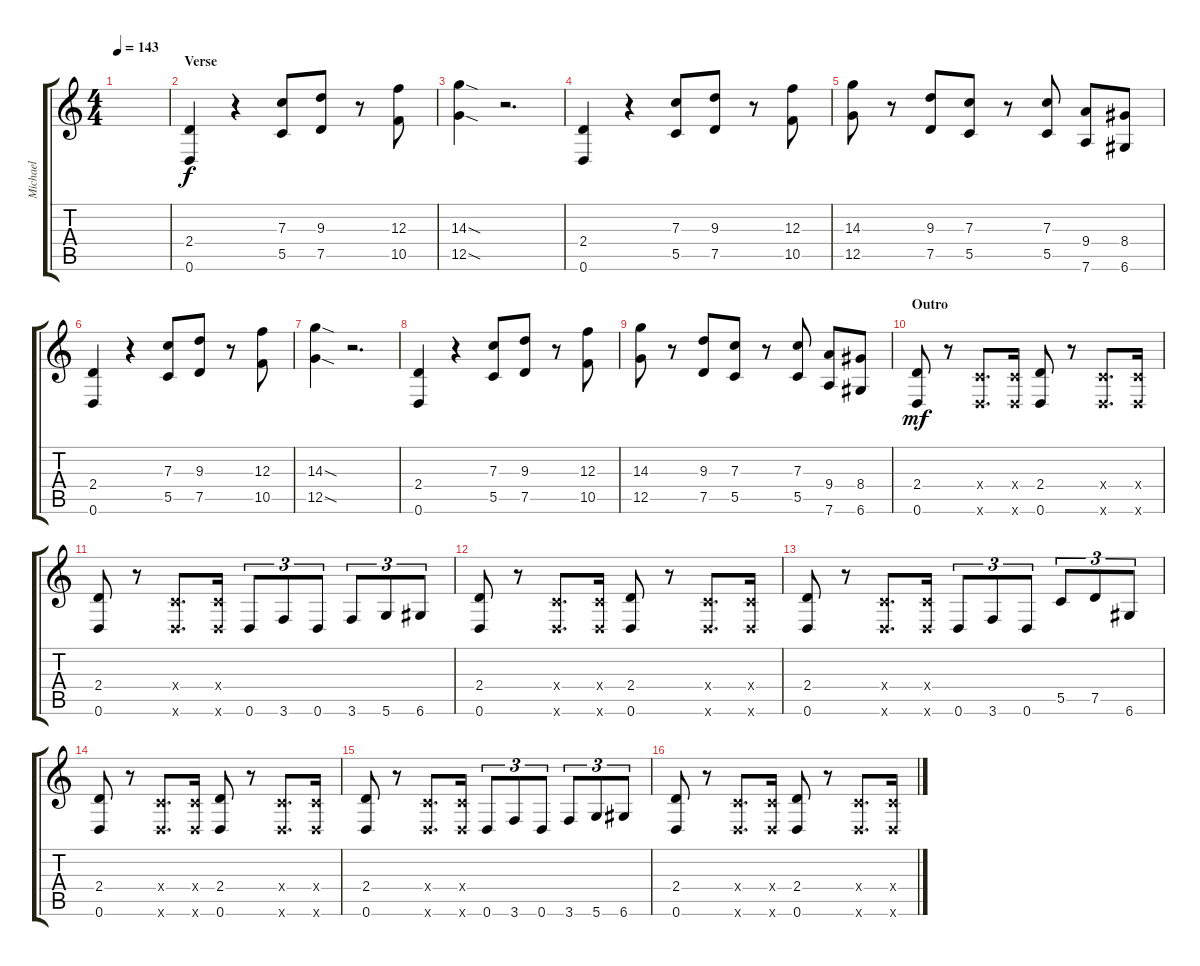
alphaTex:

\track ("Michael" "Michael") {instrument distortionguitar}
\staff {score tabs}
\tuning (D4 A3 F3 C3 G2 D2) {hide}
\ts (4 4)
\tempo 143
\clef g2
\ks c
|
\section ("" "Verse")
(2.4 0.6).4{dy f} r.4 (7.3 5.5).8 (9.3 7.5).8 r.8 (12.3 10.5).8 |
(14.3{sod} 12.5{sod}).4 r.2{d} |
(2.4 0.6).4 r.4 (7.3 5.5).8 (9.3 7.5).8 r.8 (12.3 10.5).8 |
(14.3 12.5).8 r.8 (9.3 7.5).8 (7.3 5.5).8 r.8 (7.3 5.5).8 (9.4 7.6).8 (8.4 6.6).8 |
(2.4 0.6).4 r.4 (7.3 5.5).8 (9.3 7.5).8 r.8 (12.3 10.5).8 |
(14.3{sod} 12.5{sod}).4 r.2{d} |
(2.4 0.6).4 r.4 (7.3 5.5).8 (9.3 7.5).8 r.8 (12.3 10.5).8 |
(14.3 12.5).8 r.8 (9.3 7.5).8 (7.3 5.5).8 r.8 (7.3 5.5).8 (9.4 7.6).8 (8.4 6.6).8 |
\section ("" "Outro")
(2.4 0.6).8{dy mf} r.8 (0.4{x} 0.6{x}).8{d} (0.4{x} 0.6{x}).16 (2.4 0.6).8 r.8 (0.4{x} 0.6{x}).8{d} (0.4{x} 0.6{x}).16 |
(2.4 0.6).8 r.8 (0.4{x} 0.6{x}).8{d} (0.4{x} 0.6{x}).16 0.6.8{tu (3 2)} 3.6.8{tu (3 2)} 0.6.8{tu (3 2)} 3.6.8{tu (3 2)} 5.6.8{tu (3 2)} 6.6.8{tu (3 2)} |
(2.4 0.6).8 r.8 (0.4{x} 0.6{x}).8{d} (0.4{x} 0.6{x}).16 (2.4 0.6).8 r.8 (0.4{x} 0.6{x}).8{d} (0.4{x} 0.6{x}).16 |
(2.4 0.6).8 r.8 (0.4{x} 0.6{x}).8{d} (0.4{x} 0.6{x}).16 0.6.8{tu (3 2)} 3.6.8{tu (3 2)} 0.6.8{tu (3 2)} 5.5.8{tu (3 2)} 7.5.8{tu (3 2)} 6.6.8{tu (3 2)} |
(2.4 0.6).8 r.8 (0.4{x} 0.6{x}).8{d} (0.4{x} 0.6{x}).16 (2.4 0.6).8 r.8 (0.4{x} 0.6{x}).8{d} (0.4{x} 0.6{x}).16 |
(2.4 0.6).8 r.8 (0.4{x} 0.6{x}).8{d} (0.4{x} 0.6{x}).16 0.6.8{tu (3 2)} 3.6.8{tu (3 2)} 0.6.8{tu (3 2)} 3.6.8{tu (3 2)} 5.6.8{tu (3 2)} 6.6.8{tu (3 2)} |
(2.4 0.6).8 r.8 (0.4{x} 0.6{x}).8{d} (0.4{x} 0.6{x}).16 (2.4 0.6).8 r.8 (0.4{x} 0.6{x}).8{d} (0.4{x} 0.6{x}).16
